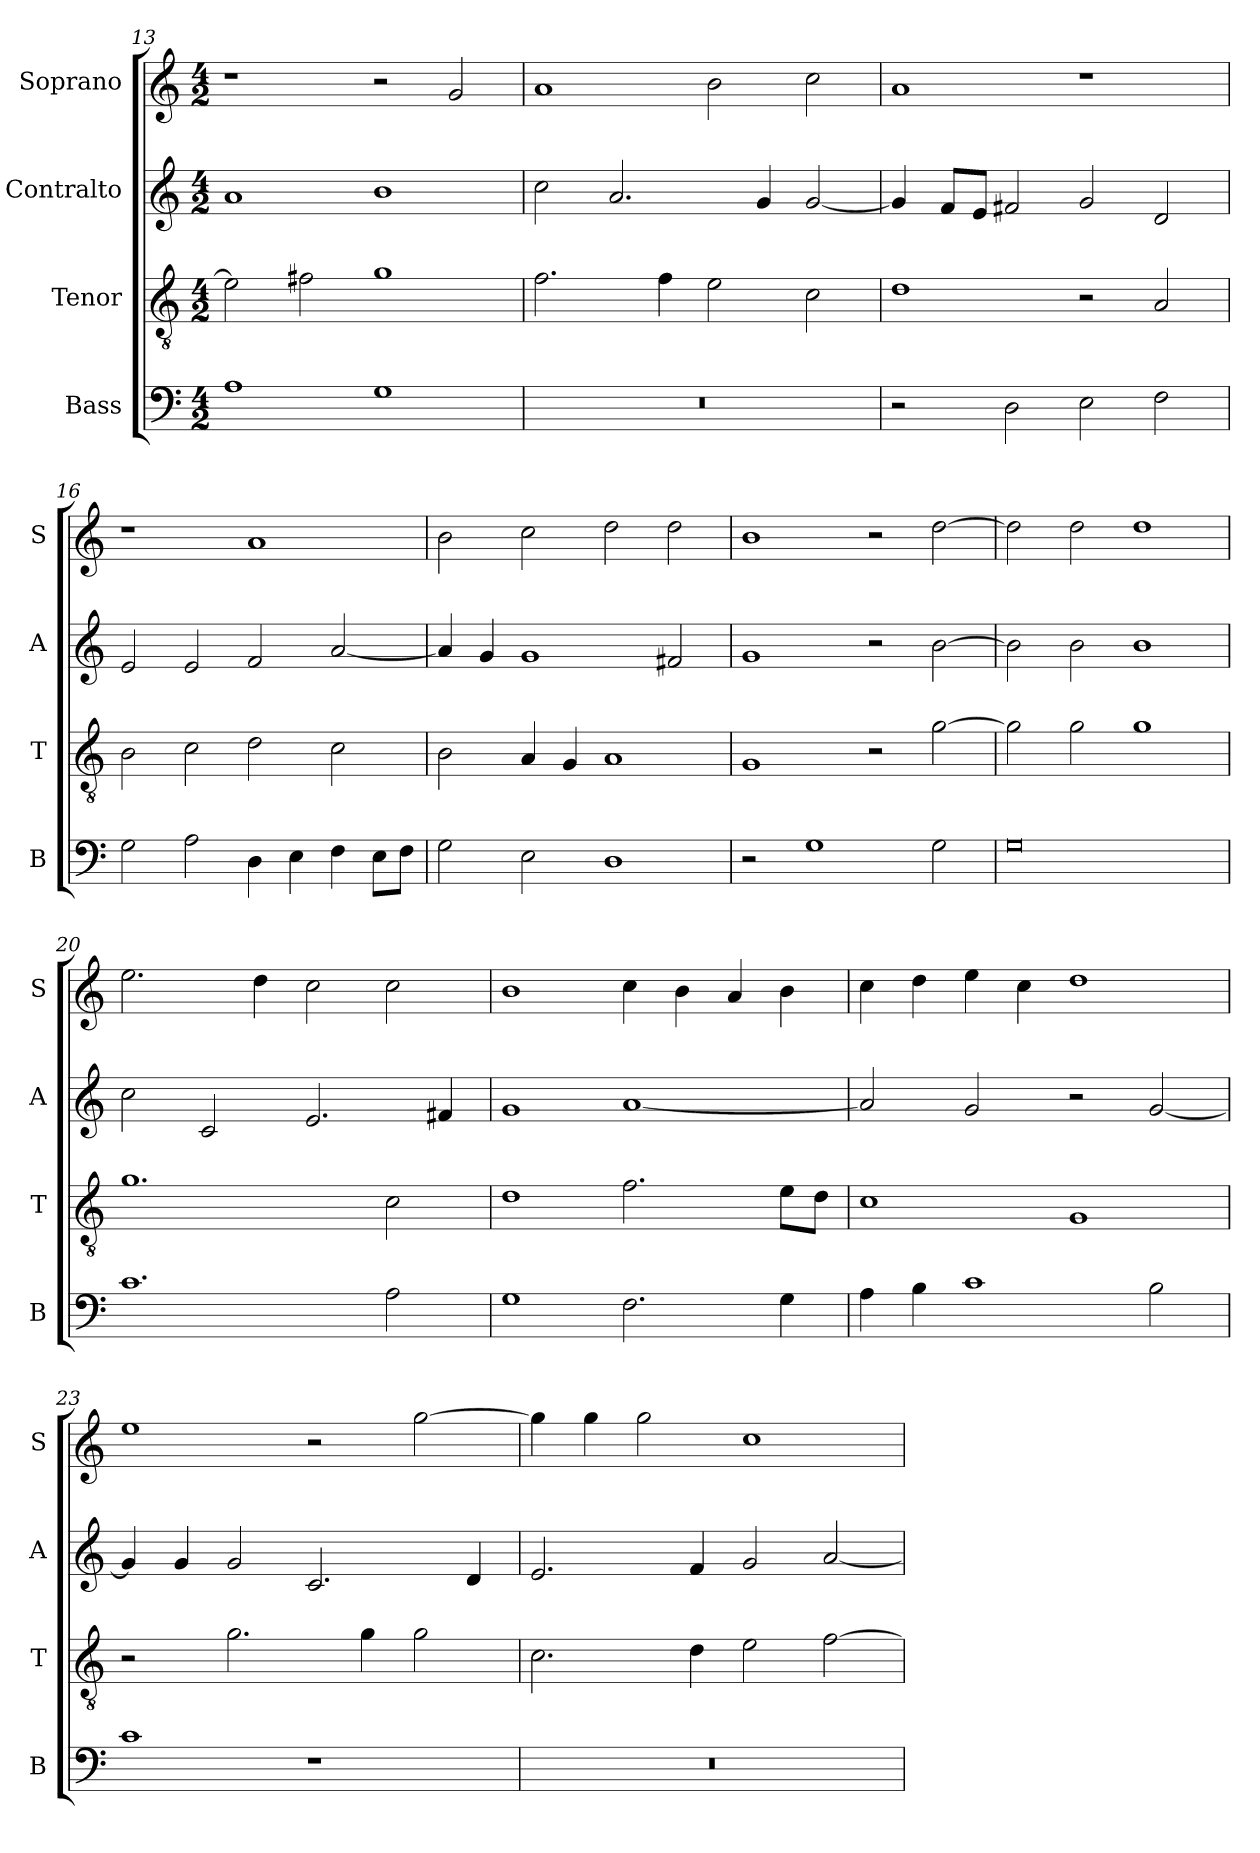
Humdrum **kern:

**kern	**kern	**kern	**kern
*part4	*part3	*part2	*part1
*staff4	*staff3	*staff2	*staff1
*I"Bass	*I"Tenor	*I"Contralto	*I"Soprano
*I'B	*I'T	*I'A	*I'S
*clefF4	*clefGv2	*clefG2	*clefG2
*k[]	*k[]	*k[]	*k[]
*G:mix	*G:mix	*G:mix	*G:mix
*M4/2	*M4/2	*M4/2	*M4/2
=13	=13	=13	=13
1A	2e]	1a	1r
.	2f#X	.	.
1G	1g	1b	2r
.	.	.	2g
=14	=14	=14	=14
0r	2.f	2cc	1a
.	.	2.a	.
.	4f	.	.
.	2e	.	2b
.	.	4g	.
.	2c	[2g	2cc
=15	=15	=15	=15
2r	1d	4g]	1a
.	.	8f/L	.
.	.	8e/J	.
2D	.	2f#X	.
2E	2r	2g	1r
2F	2A	2d	.
=16	=16	=16	=16
2G	2B	2e	1r
2A	2c	2e	.
4D	2d	2f	1a
4E	.	.	.
4F	2c	[2a	.
8E\L	.	.	.
8F\J	.	.	.
=17	=17	=17	=17
2G	2B	4a]	2b
.	.	4g	.
2E	4A	1g	2cc
.	4G	.	.
1D	1A	.	2dd
.	.	2f#X	2dd
=18	=18	=18	=18
2r	1G	1g	1b
1G	.	.	.
.	2r	2r	2r
2G	[2g	[2b	[2dd
=19	=19	=19	=19
0G	2g]	2b]	2dd]
.	2g	2b	2dd
.	1g	1b	1dd
=20	=20	=20	=20
1.c	1.g	2cc	2.ee
.	.	2c	.
.	.	.	4dd
.	.	2.e	2cc
2A	2c	.	2cc
.	.	4f#X	.
=21	=21	=21	=21
1G	1d	1g	1b
2.F	2.f	[1a	4cc
.	.	.	4b
.	.	.	4a
4G	8e\L	.	4b
.	8d\J	.	.
=22	=22	=22	=22
4A	1c	2a]	4cc
4B	.	.	4dd
1c	.	2g	4ee
.	.	.	4cc
.	1G	2r	1dd
2B	.	[2g	.
=23	=23	=23	=23
1c	2r	4g]	1ee
.	.	4g	.
.	2.g	2g	.
1r	.	2.c	2r
.	4g	.	.
.	2g	.	[2gg
.	.	4d	.
=24	=24	=24	=24
0r	2.c	2.e	4gg]
.	.	.	4gg
.	.	.	2gg
.	4d	4f	.
.	2e	2g	1cc
.	[2f	[2a	.
=	=	=	=
*-	*-	*-	*-
